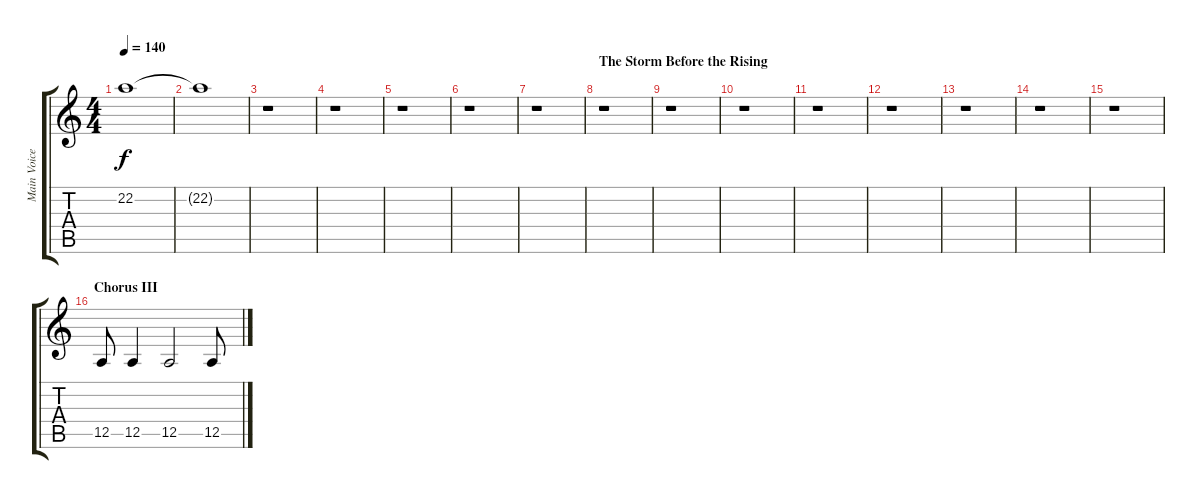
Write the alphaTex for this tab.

\track ("Main Voices" "Main Voice") {instrument lead6voice}
\staff {score tabs}
\tuning (E4 B3 G3 D3 A2 E2) {hide}
\ts (4 4)
\tempo 140
\clef g2
\ks c
22.2{t}.1{dy f volume 0} |
22.2{t}.1 |
r.1 |
r.1 |
r.1 |
r.1 |
r.1 |
\section ("" "The Storm Before the Rising")
r.1 |
r.1 |
r.1 |
r.1 |
r.1 |
r.1 |
r.1 |
r.1 |
\section ("" "Chorus III")
12.5.8{volume 9 balance 8 instrument lead6voice} 12.5.4 12.5.2 12.5.8
